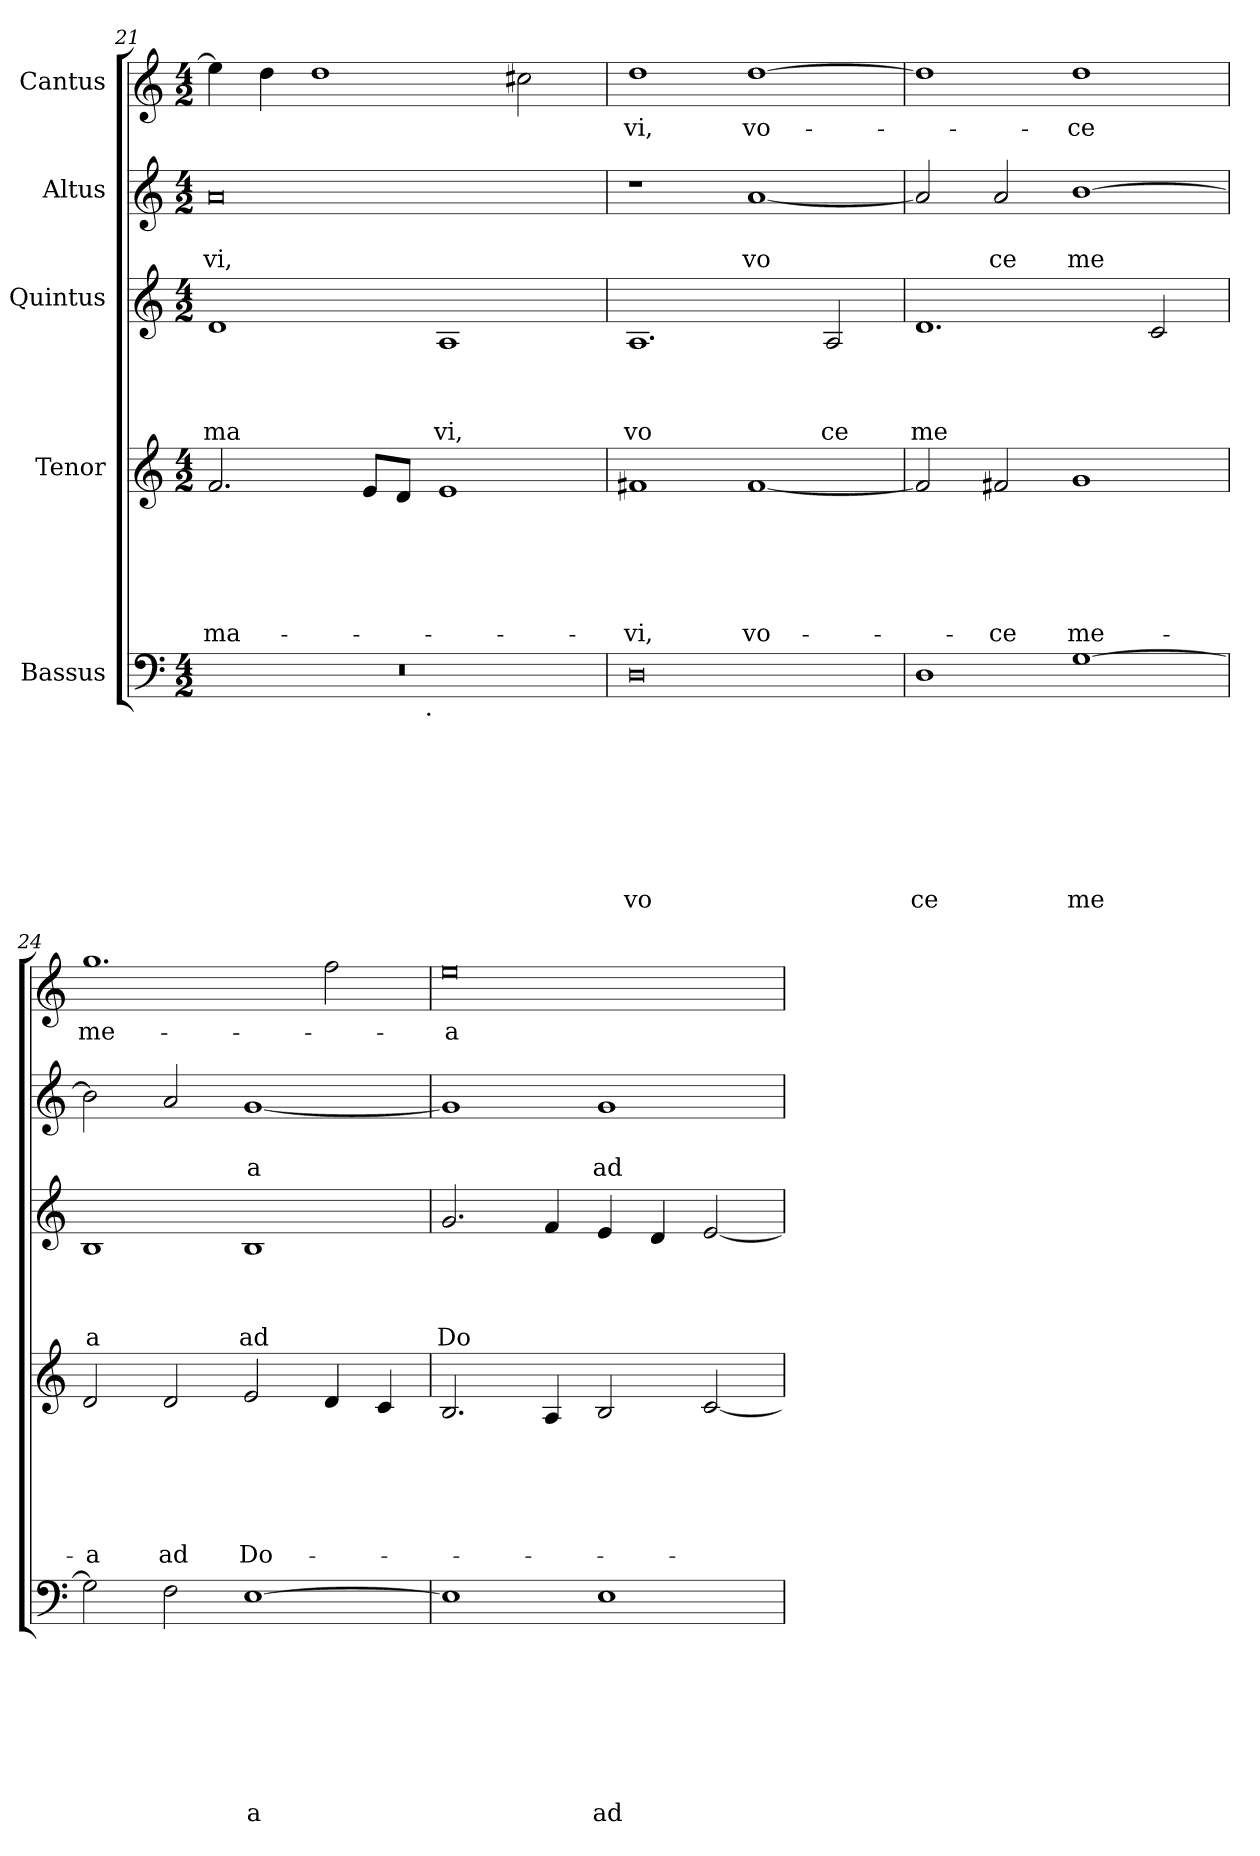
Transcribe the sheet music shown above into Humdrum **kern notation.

**kern	**text	**text	**text	**text	**text	**text	**text	**text	**kern	**text	**text	**text	**text	**text	**text	**kern	**text	**text	**text	**text	**kern	**text	**text	**kern	**text
*part5	*part5	*part5	*part5	*part5	*part5	*part5	*part5	*part5	*part4	*part4	*part4	*part4	*part4	*part4	*part4	*part3	*part3	*part3	*part3	*part3	*part2	*part2	*part2	*part1	*part1
*staff5	*staff5	*staff5	*staff5	*staff5	*staff5	*staff5	*staff5	*staff5	*staff4	*staff4	*staff4	*staff4	*staff4	*staff4	*staff4	*staff3	*staff3	*staff3	*staff3	*staff3	*staff2	*staff2	*staff2	*staff1	*staff1
*I"Bassus	*	*	*	*	*	*	*	*	*I"Tenor	*	*	*	*	*	*	*I"Quintus	*	*	*	*	*I"Altus	*	*	*I"Cantus	*
!!LO:LB:g=z
*clefF4	*	*	*	*	*	*	*	*	*clefG2	*	*	*	*	*	*	*clefG2	*	*	*	*	*clefG2	*	*	*clefG2	*
*k[]	*	*	*	*	*	*	*	*	*k[]	*	*	*	*	*	*	*k[]	*	*	*	*	*k[]	*	*	*k[]	*
*C:	*	*	*	*	*	*	*	*	*C:	*	*	*	*	*	*	*C:	*	*	*	*	*C:	*	*	*C:	*
*M4/2	*	*	*	*	*	*	*	*	*M4/2	*	*	*	*	*	*	*M4/2	*	*	*	*	*M4/2	*	*	*M4/2	*
=21	=21	=21	=21	=21	=21	=21	=21	=21	=21	=21	=21	=21	=21	=21	=21	=21	=21	=21	=21	=21	=21	=21	=21	=21	=21
!	!	!	!	!	!	!	!	!	!	!	!	!	!	!	!LO:LY:b	!	!	!	!	!LO:LY:b	!	!	!LO:LY:b	!	!
*^	*	*	*	*	*	*	*	*	*	*	*	*	*	*	*	*	*	*	*	*	*	*	*	*	*
0r	2ryy	.	.	.	.	.	.	.	.	2.f/	.	.	.	.	.	-ma-	1d	.	.	.	ma	0a	.	vi,	4ee\]	.
.	.	.	.	.	.	.	.	.	.	.	.	.	.	.	.	.	.	.	.	.	.	.	.	.	4dd\	.
.	4...ryy	.	.	.	.	.	.	.	.	.	.	.	.	.	.	.	.	.	.	.	.	.	.	.	1dd	.
.	.	.	.	.	.	.	.	.	.	8e/L	.	.	.	.	.	.	.	.	.	.	.	.	.	.	.	.
.	.	.	.	.	.	.	.	.	.	8d/J	.	.	.	.	.	.	.	.	.	.	.	.	.	.	.	.
!	!LO:TX:b:t=.	!	!	!	!	!	!	!	!	!	!	!	!	!	!	!	!	!	!	!	!	!	!	!	!	!
.	1ryy	.	.	.	.	.	.	.	.	.	.	.	.	.	.	.	.	.	.	.	.	.	.	.	.	.
!	!	!	!	!	!	!	!	!	!	!	!	!	!	!	!	!	!	!	!	!	!LO:LY:b	!	!	!	!	!
.	.	.	.	.	.	.	.	.	.	1e	.	.	.	.	.	.	1A	.	.	.	vi,	.	.	.	.	.
.	.	.	.	.	.	.	.	.	.	.	.	.	.	.	.	.	.	.	.	.	.	.	.	.	2cc#\	.
.	32ryy	.	.	.	.	.	.	.	.	.	.	.	.	.	.	.	.	.	.	.	.	.	.	.	.	.
=22	=22	=22	=22	=22	=22	=22	=22	=22	=22	=22	=22	=22	=22	=22	=22	=22	=22	=22	=22	=22	=22	=22	=22	=22	=22	=22
!	!	!	!	!	!	!	!	!	!LO:LY:b	!	!	!	!	!	!	!LO:LY:b	!	!	!	!	!LO:LY:b	!	!	!	!	!LO:LY:b
*v	*v	*	*	*	*	*	*	*	*	*	*	*	*	*	*	*	*	*	*	*	*	*	*	*	*	*
0D	.	.	.	.	.	.	.	vo	1f#X	.	.	.	.	.	-vi,	1.A	.	.	.	vo	1r	.	.	1dd	-vi,
!	!	!	!	!	!	!	!	!	!	!	!	!	!	!	!LO:LY:b	!	!	!	!	!	!	!	!LO:LY:b	!	!LO:LY:b
.	.	.	.	.	.	.	.	.	[<1f#	.	.	.	.	.	vo-	.	.	.	.	.	[<1a	.	vo	[>1dd	vo-
!	!	!	!	!	!	!	!	!	!	!	!	!	!	!	!	!	!	!	!	!LO:LY:b	!	!	!	!	!
.	.	.	.	.	.	.	.	.	.	.	.	.	.	.	.	2A/	.	.	.	ce	.	.	.	.	.
=23	=23	=23	=23	=23	=23	=23	=23	=23	=23	=23	=23	=23	=23	=23	=23	=23	=23	=23	=23	=23	=23	=23	=23	=23	=23
!	!	!	!	!	!	!	!	!LO:LY:b	!	!	!	!	!	!	!	!	!	!	!	!LO:LY:b	!	!	!	!	!
1D	.	.	.	.	.	.	.	ce	2f#/]	.	.	.	.	.	.	1.d	.	.	.	me	2a/]	.	.	1dd]	.
!	!	!	!	!	!	!	!	!	!	!	!	!	!	!	!LO:LY:b	!	!	!	!	!	!	!	!LO:LY:b	!	!
.	.	.	.	.	.	.	.	.	2f#X/	.	.	.	.	.	-ce	.	.	.	.	.	2a/	.	ce	.	.
!	!	!	!	!	!	!	!	!LO:LY:b	!	!	!	!	!	!	!LO:LY:b	!	!	!	!	!	!	!	!LO:LY:b	!	!LO:LY:b
[>1G	.	.	.	.	.	.	.	me	1g	.	.	.	.	.	me-	.	.	.	.	.	[>1b	.	me	1dd	-ce
.	.	.	.	.	.	.	.	.	.	.	.	.	.	.	.	2c/	.	.	.	.	.	.	.	.	.
=24	=24	=24	=24	=24	=24	=24	=24	=24	=24	=24	=24	=24	=24	=24	=24	=24	=24	=24	=24	=24	=24	=24	=24	=24	=24
!	!	!	!	!	!	!	!	!	!	!	!	!	!	!	!LO:LY:b	!	!	!	!	!LO:LY:b	!	!	!	!	!LO:LY:b
2G\]	.	.	.	.	.	.	.	.	2d/	.	.	.	.	.	-a	1B	.	.	.	a	2b\]	.	.	1.gg	me-
!	!	!	!	!	!	!	!	!	!	!	!	!	!	!	!LO:LY:b	!	!	!	!	!	!	!	!	!	!
2F\	.	.	.	.	.	.	.	.	2d/	.	.	.	.	.	ad	.	.	.	.	.	2a/	.	.	.	.
!	!	!	!	!	!	!	!	!LO:LY:b:rj	!	!	!	!	!	!	!LO:LY:b	!	!	!	!	!LO:LY:b	!	!	!LO:LY:b:rj	!	!
[>1E	.	.	.	.	.	.	.	a	2e/	.	.	.	.	.	Do-	1B	.	.	.	ad	[<1g	.	a	.	.
.	.	.	.	.	.	.	.	.	4d/	.	.	.	.	.	.	.	.	.	.	.	.	.	.	2ff\	.
.	.	.	.	.	.	.	.	.	4c/	.	.	.	.	.	.	.	.	.	.	.	.	.	.	.	.
=25	=25	=25	=25	=25	=25	=25	=25	=25	=25	=25	=25	=25	=25	=25	=25	=25	=25	=25	=25	=25	=25	=25	=25	=25	=25
!	!	!	!	!	!	!	!	!	!	!	!	!	!	!	!	!	!	!	!	!LO:LY:b	!	!	!	!	!LO:LY:b
1E]	.	.	.	.	.	.	.	.	2.B/	.	.	.	.	.	.	2.g/	.	.	.	Do	1g]	.	.	0ee	-a
.	.	.	.	.	.	.	.	.	4A/	.	.	.	.	.	.	4f/	.	.	.	.	.	.	.	.	.
!	!	!	!	!	!	!	!	!LO:LY:b	!	!	!	!	!	!	!	!	!	!	!	!	!	!	!LO:LY:b	!	!
1E	.	.	.	.	.	.	.	ad	2B/	.	.	.	.	.	.	4e/	.	.	.	.	1g	.	ad	.	.
.	.	.	.	.	.	.	.	.	.	.	.	.	.	.	.	4d/	.	.	.	.	.	.	.	.	.
.	.	.	.	.	.	.	.	.	[<2c/	.	.	.	.	.	.	[<2e/	.	.	.	.	.	.	.	.	.
=	=	=	=	=	=	=	=	=	=	=	=	=	=	=	=	=	=	=	=	=	=	=	=	=	=
*-	*-	*-	*-	*-	*-	*-	*-	*-	*-	*-	*-	*-	*-	*-	*-	*-	*-	*-	*-	*-	*-	*-	*-	*-	*-
